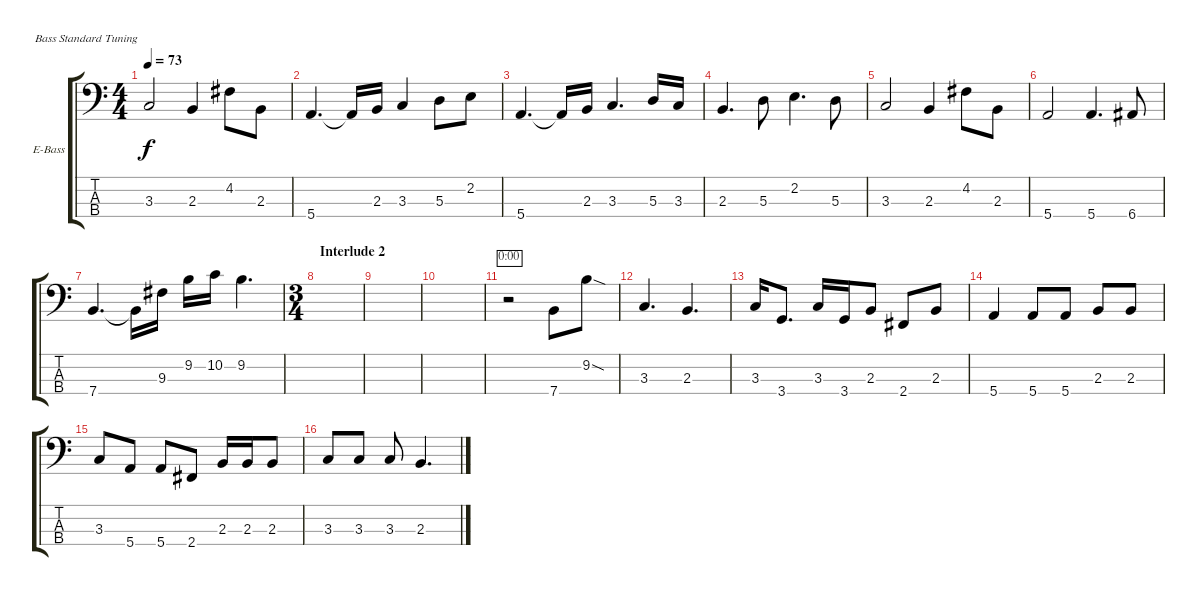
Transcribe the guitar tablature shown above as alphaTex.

\defaultSystemsLayout 4
\bracketExtendMode groupsimilarinstruments
\firstSystemTrackNameOrientation horizontal
\otherSystemsTrackNameOrientation horizontal
\track ("Electric Bass" "E-Bass") {instrument electricbassfinger}
\staff {score tabs}
\tuning (G2 D2 A1 E1)
\ts (4 4)
\tempo 73
\clef f4
\ks c
3.3.2{dy f} 2.3.4 4.2.8 2.3.8 |
5.4.4{d} 5.4{t}.16 2.3.16 3.3.4 5.3.8 2.2.8 |
5.4.4{d} 5.4{t}.16 2.3.16 3.3.4{d} 5.3.16 3.3.16 |
2.3.4{d} 5.3.8 2.2.4{d} 5.3.8 |
3.3.2 2.3.4 4.2.8 2.3.8 |
5.4.2 5.4.4{d} 6.4.8 |
7.4.4{d} 7.4{t}.16 9.3.16 9.2.16 10.2.16 9.2.4{d} |
\ts (3 4)
\section ("" "Interlude 2")
|
|
|
r.2{timer} 7.4.8 9.2{sod}.8 |
3.3.4{d} 2.3.4{d} |
3.3.16 3.4.8{d} 3.3.16 3.4.16 2.3.8 2.4.8 2.3.8 |
5.4.4 5.4.8 5.4.8 2.3.8 2.3.8 |
3.3.8 5.4.8 5.4.8 2.4.8 2.3.16 2.3.16 2.3.8 |
3.3.8 3.3.8 3.3.8 2.3.4{d}
